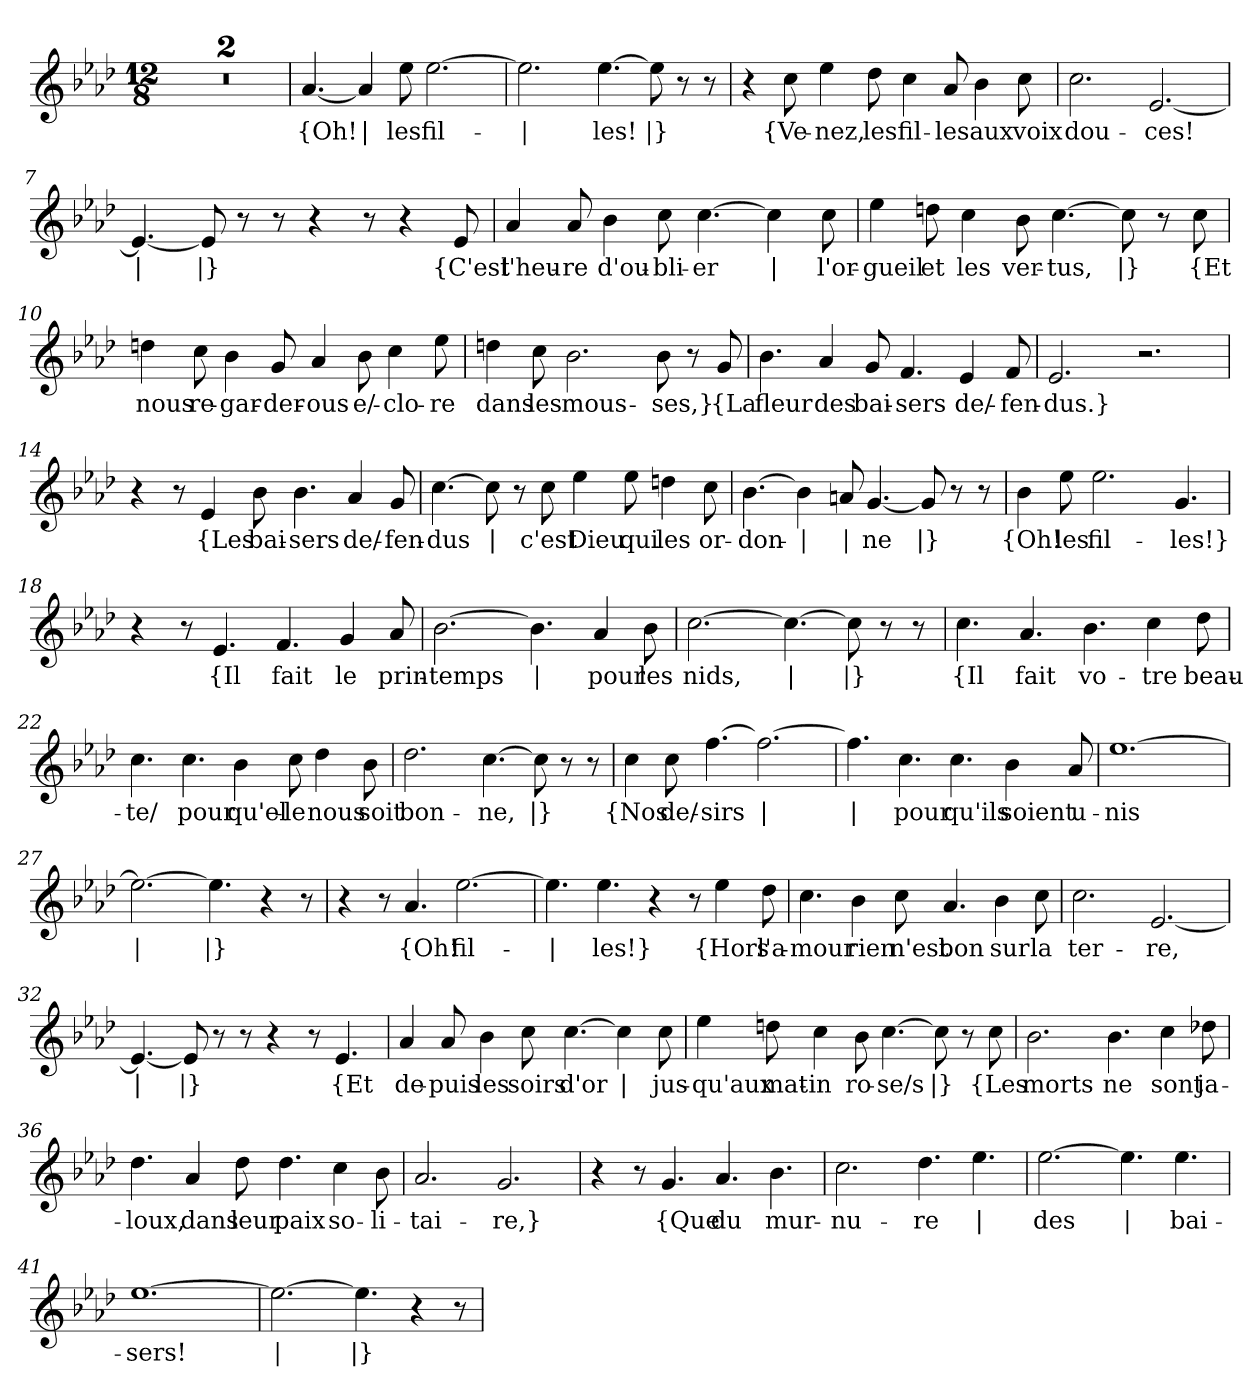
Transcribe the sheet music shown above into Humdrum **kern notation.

**kern	**text
*part1	*part1
*staff1	*staff1
*clefG2	*
*k[b-e-a-d-]	*
*M12/8	*
=1	=1
1.r	.
=2	=2
1.r	.
=3	=3
!	!LO:LY:b
[4.a-/	{Oh!
!	!LO:LY:b
4a-/]	|
!	!LO:LY:b
8ee-\	les
!	!LO:LY:b
[2.ee-\	fil-
=4	=4
!	!LO:LY:b
2.ee-\]	|
!	!LO:LY:b
[4.ee-\	-les!
!	!LO:LY:b
8ee-\]	|}
8r	.
8r	.
=5	=5
4r	.
!	!LO:LY:b
8cc\	{Ve-
!	!LO:LY:b
4ee-\	-nez,
!	!LO:LY:b
8dd-\	les
!	!LO:LY:b
4cc\	fil-
!	!LO:LY:b
8a-/	-les
!	!LO:LY:b
4b-\	aux
!	!LO:LY:b
8cc\	voix
=6	=6
!	!LO:LY:b
2.cc\	dou-
!	!LO:LY:b
[2.e-/	-ces!
!!LO:LB:g=z
=7	=7
!	!LO:LY:b
4.e-/_	|
!	!LO:LY:b
8e-/]	|}
8r	.
8r	.
4r	.
8r	.
4r	.
!	!LO:LY:b
8e-/	{C'est
=8	=8
!	!LO:LY:b
4a-/	l'heu-
!	!LO:LY:b
8a-/	-re
!	!LO:LY:b
4b-\	d'ou-
!	!LO:LY:b
8cc\	-bli-
!	!LO:LY:b
[4.cc\	-er
!	!LO:LY:b
4cc\]	|
!	!LO:LY:b
8cc\	l'or-
=9	=9
!	!LO:LY:b
4ee-\	-gueil
!	!LO:LY:b
8ddn\	et
!	!LO:LY:b
4cc\	les
!	!LO:LY:b
8b-\	ver-
!	!LO:LY:b
[4.cc\	-tus,
!	!LO:LY:b
8cc\]	|}
8r	.
!	!LO:LY:b
8cc\	{Et
!!LO:LB:g=z
=10	=10
!	!LO:LY:b
4ddn\	nous
!	!LO:LY:b
8cc\	re-
!	!LO:LY:b
4b-\	-gar-
!	!LO:LY:b
8g/	-der-
!	!LO:LY:b
4a-/	-ous
!	!LO:LY:b
8b-\	-e/-
!	!LO:LY:b
4cc\	-clo-
!	!LO:LY:b
8ee-\	-re
=11	=11
!	!LO:LY:b
4ddn\	dans
!	!LO:LY:b
8cc\	les
!	!LO:LY:b
2.b-\	mous-
!	!LO:LY:b
8b-\	-ses,}
8r	.
!	!LO:LY:b
8g/	{La
!!LO:LB:g=z
=12	=12
!	!LO:LY:b
4.b-\	fleur
!	!LO:LY:b
4a-/	des
!	!LO:LY:b
8g/	bai-
!	!LO:LY:b
4.f/	-sers
!	!LO:LY:b
4e-/	de/-
!	!LO:LY:b
8f/	-fen-
=13	=13
!	!LO:LY:b
2.e-/	-dus.}
2.r	.
=14	=14
4r	.
8r	.
!	!LO:LY:b
4e-/	{Les
!	!LO:LY:b
8b-\	bai-
!	!LO:LY:b
4.b-\	-sers
!	!LO:LY:b
4a-/	de/-
!	!LO:LY:b
8g/	-fen-
!!LO:LB:g=z
=15	=15
!	!LO:LY:b
[4.cc\	-dus
!	!LO:LY:b
8cc\]	|
8r	.
!	!LO:LY:b
8cc\	c'est
!	!LO:LY:b
4ee-\	Dieu
!	!LO:LY:b
8ee-\	qui
!	!LO:LY:b
4ddn\	les
!	!LO:LY:b
8cc\	or-
=16	=16
!	!LO:LY:b
[4.b-\	-don-
!	!LO:LY:b
4b-\]	|
!	!LO:LY:b
8an/	|
!	!LO:LY:b
[4.g/	-ne
!	!LO:LY:b
8g/]	|}
8r	.
8r	.
=17	=17
!	!LO:LY:b
4b-\	{Oh!
!	!LO:LY:b
8ee-\	les
!	!LO:LY:b
2.ee-\	fil-
!	!LO:LY:b
4.g/	-les!}
=18	=18
4r	.
8r	.
!	!LO:LY:b
4.e-/	{Il
!	!LO:LY:b
4.f/	fait
!	!LO:LY:b
4g/	le
!	!LO:LY:b
8a-/	prin-
!!LO:LB:g=z
=19	=19
!	!LO:LY:b
[2.b-\	-temps
!	!LO:LY:b
4.b-\]	|
!	!LO:LY:b
4a-/	pour
!	!LO:LY:b
8b-\	les
=20	=20
!	!LO:LY:b
[2.cc\	nids,
!	!LO:LY:b
4.cc\_	|
!	!LO:LY:b
8cc\]	|}
8r	.
8r	.
=21	=21
!	!LO:LY:b
4.cc\	{Il
!	!LO:LY:b
4.a-/	fait
!	!LO:LY:b
4.b-\	vo-
!	!LO:LY:b
4cc\	-tre
!	!LO:LY:b
8dd-\	beau-
=22	=22
!	!LO:LY:b
4.cc\	-te/
!	!LO:LY:b
4.cc\	pour
!	!LO:LY:b
4b-\	qu'el-
!	!LO:LY:b
8cc\	-le
!	!LO:LY:b
4dd-\	nous
!	!LO:LY:b
8b-\	soit
!!LO:LB:g=z
=23	=23
!	!LO:LY:b
2.dd-\	bon-
!	!LO:LY:b
[4.cc\	-ne,
!	!LO:LY:b
8cc\]	|}
8r	.
8r	.
=24	=24
!	!LO:LY:b
4cc\	{Nos
!	!LO:LY:b
8cc\	de/-
!	!LO:LY:b
[4.ff\	-sirs
!	!LO:LY:b
2.ff\_	|
=25	=25
!	!LO:LY:b
4.ff\]	|
!	!LO:LY:b
4.cc\	pour
!	!LO:LY:b
4.cc\	qu'ils
!	!LO:LY:b
4b-\	soient
!	!LO:LY:b
8a-/	u-
=26	=26
!	!LO:LY:b
[1.ee-	-nis
=27	=27
!	!LO:LY:b
2.ee-\_	|
!	!LO:LY:b
4.ee-\]	|}
4r	.
8r	.
=28	=28
4r	.
8r	.
!	!LO:LY:b
4.a-/	{Oh!
!	!LO:LY:b
[2.ee-\	fil-
!!LO:LB:g=z
=29	=29
!	!LO:LY:b
4.ee-\]	|
!	!LO:LY:b
4.ee-\	-les!}
4r	.
8r	.
!	!LO:LY:b
4ee-\	{Hors
!	!LO:LY:b
8dd-\	l'a-
=30	=30
!	!LO:LY:b
4.cc\	-mour
!	!LO:LY:b
4b-\	rien
!	!LO:LY:b
8cc\	n'est
!	!LO:LY:b
4.a-/	bon
!	!LO:LY:b
4b-\	sur
!	!LO:LY:b
8cc\	la
=31	=31
!	!LO:LY:b
2.cc\	ter-
!	!LO:LY:b
[2.e-/	-re,
=32	=32
!	!LO:LY:b
4.e-/_	|
!	!LO:LY:b
8e-/]	|}
8r	.
8r	.
4r	.
8r	.
!	!LO:LY:b
4.e-/	{Et
!!LO:LB:g=z
=33	=33
!	!LO:LY:b
4a-/	de-
!	!LO:LY:b
8a-/	-puis
!	!LO:LY:b
4b-\	les
!	!LO:LY:b
8cc\	soirs
!	!LO:LY:b
[4.cc\	d'or
!	!LO:LY:b
4cc\]	|
!	!LO:LY:b
8cc\	jus-
=34	=34
!	!LO:LY:b
4ee-\	-qu'aux
!	!LO:LY:b
8ddn\	mat-
!	!LO:LY:b
4cc\	-in
!	!LO:LY:b
8b-\	ro-
!	!LO:LY:b
[4.cc\	-se/s
!	!LO:LY:b
8cc\]	|}
8r	.
!	!LO:LY:b
8cc\	{Les
=35	=35
!	!LO:LY:b
2.b-\	morts
!	!LO:LY:b
4.b-\	ne
!	!LO:LY:b
4cc\	sont
!	!LO:LY:b
8dd-X\	ja-
!!LO:LB:g=z
=36	=36
!	!LO:LY:b
4.dd-\	-loux,
!	!LO:LY:b
4a-/	dans
!	!LO:LY:b
8dd-\	leur
!	!LO:LY:b
4.dd-\	paix
!	!LO:LY:b
4cc\	so-
!	!LO:LY:b
8b-\	-li-
=37	=37
!	!LO:LY:b
2.a-/	-tai-
!	!LO:LY:b
2.g/	-re,}
=38	=38
4r	.
8r	.
!	!LO:LY:b
4.g/	{Que
!	!LO:LY:b
4.a-/	du
!	!LO:LY:b
4.b-\	mur-
=39	=39
!	!LO:LY:b
2.cc\	-nu-
!	!LO:LY:b
4.dd-\	-re
!	!LO:LY:b
4.ee-\	|
=40	=40
!	!LO:LY:b
[2.ee-\	-des
!	!LO:LY:b
4.ee-\]	|
!	!LO:LY:b
4.ee-\	bai-
=41	=41
!	!LO:LY:b
[1.ee-	-sers!
!!LO:PB:g=z
=42	=42
!	!LO:LY:b
2.ee-\_	|
!	!LO:LY:b
4.ee-\]	|}
4r	.
8r	.
=	=
*-	*-
